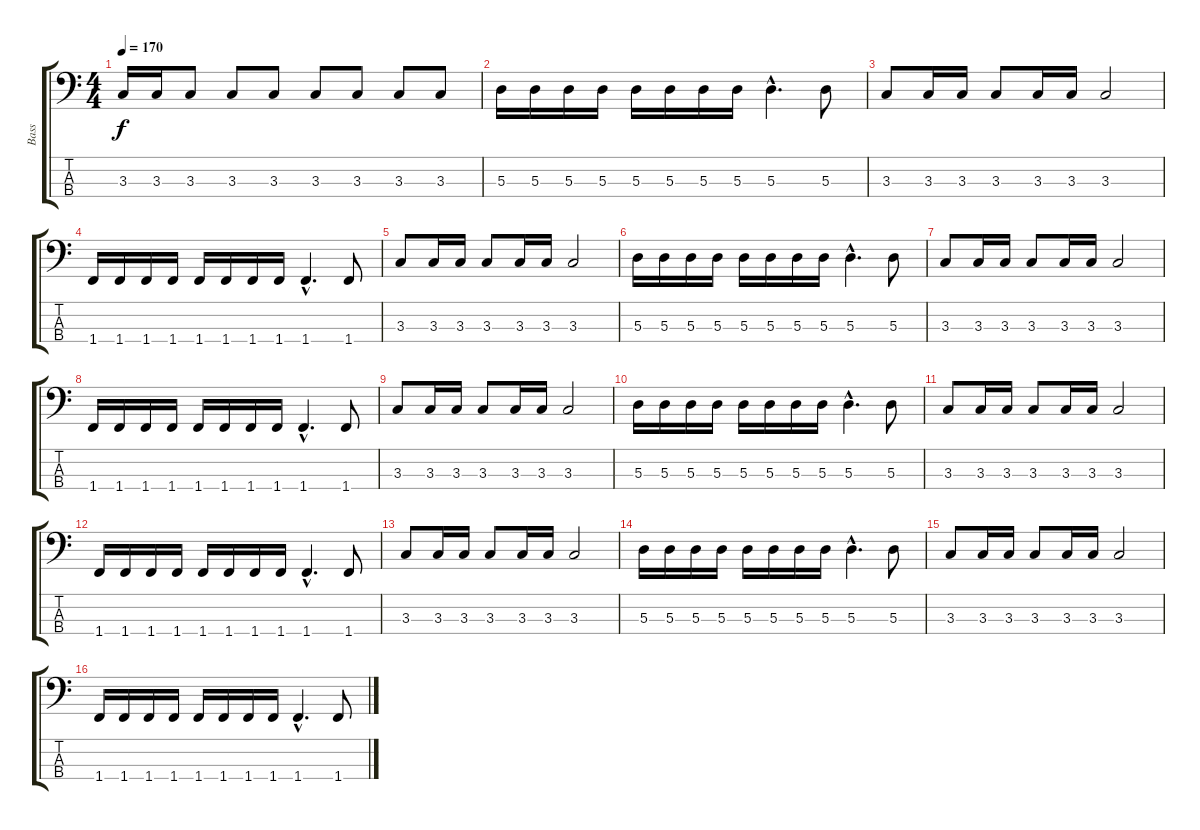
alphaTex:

\track ("Bass" "Bass") {instrument electricbassfinger}
\staff {score tabs}
\tuning (G2 D2 A1 E1) {hide}
\ts (4 4)
\tempo 170
\clef f4
\ks c
3.3.16{dy f} 3.3.16 3.3.8 3.3.8 3.3.8 3.3.8 3.3.8 3.3.8 3.3.8 |
\section ("" "")
5.3.16 5.3.16 5.3.16 5.3.16 5.3.16 5.3.16 5.3.16 5.3.16 5.3{hac}.4{d} 5.3.8 |
3.3.8 3.3.16 3.3.16 3.3.8 3.3.16 3.3.16 3.3.2 |
1.4.16 1.4.16 1.4.16 1.4.16 1.4.16 1.4.16 1.4.16 1.4.16 1.4{hac}.4{d} 1.4.8 |
3.3.8 3.3.16 3.3.16 3.3.8 3.3.16 3.3.16 3.3.2 |
5.3.16 5.3.16 5.3.16 5.3.16 5.3.16 5.3.16 5.3.16 5.3.16 5.3{hac}.4{d} 5.3.8 |
3.3.8 3.3.16 3.3.16 3.3.8 3.3.16 3.3.16 3.3.2 |
1.4.16 1.4.16 1.4.16 1.4.16 1.4.16 1.4.16 1.4.16 1.4.16 1.4{hac}.4{d} 1.4.8 |
3.3.8 3.3.16 3.3.16 3.3.8 3.3.16 3.3.16 3.3.2 |
\section ("" "")
5.3.16 5.3.16 5.3.16 5.3.16 5.3.16 5.3.16 5.3.16 5.3.16 5.3{hac}.4{d} 5.3.8 |
3.3.8 3.3.16 3.3.16 3.3.8 3.3.16 3.3.16 3.3.2 |
1.4.16 1.4.16 1.4.16 1.4.16 1.4.16 1.4.16 1.4.16 1.4.16 1.4{hac}.4{d} 1.4.8 |
3.3.8 3.3.16 3.3.16 3.3.8 3.3.16 3.3.16 3.3.2 |
5.3.16 5.3.16 5.3.16 5.3.16 5.3.16 5.3.16 5.3.16 5.3.16 5.3{hac}.4{d} 5.3.8 |
3.3.8 3.3.16 3.3.16 3.3.8 3.3.16 3.3.16 3.3.2 |
1.4.16 1.4.16 1.4.16 1.4.16 1.4.16 1.4.16 1.4.16 1.4.16 1.4{hac}.4{d} 1.4.8
